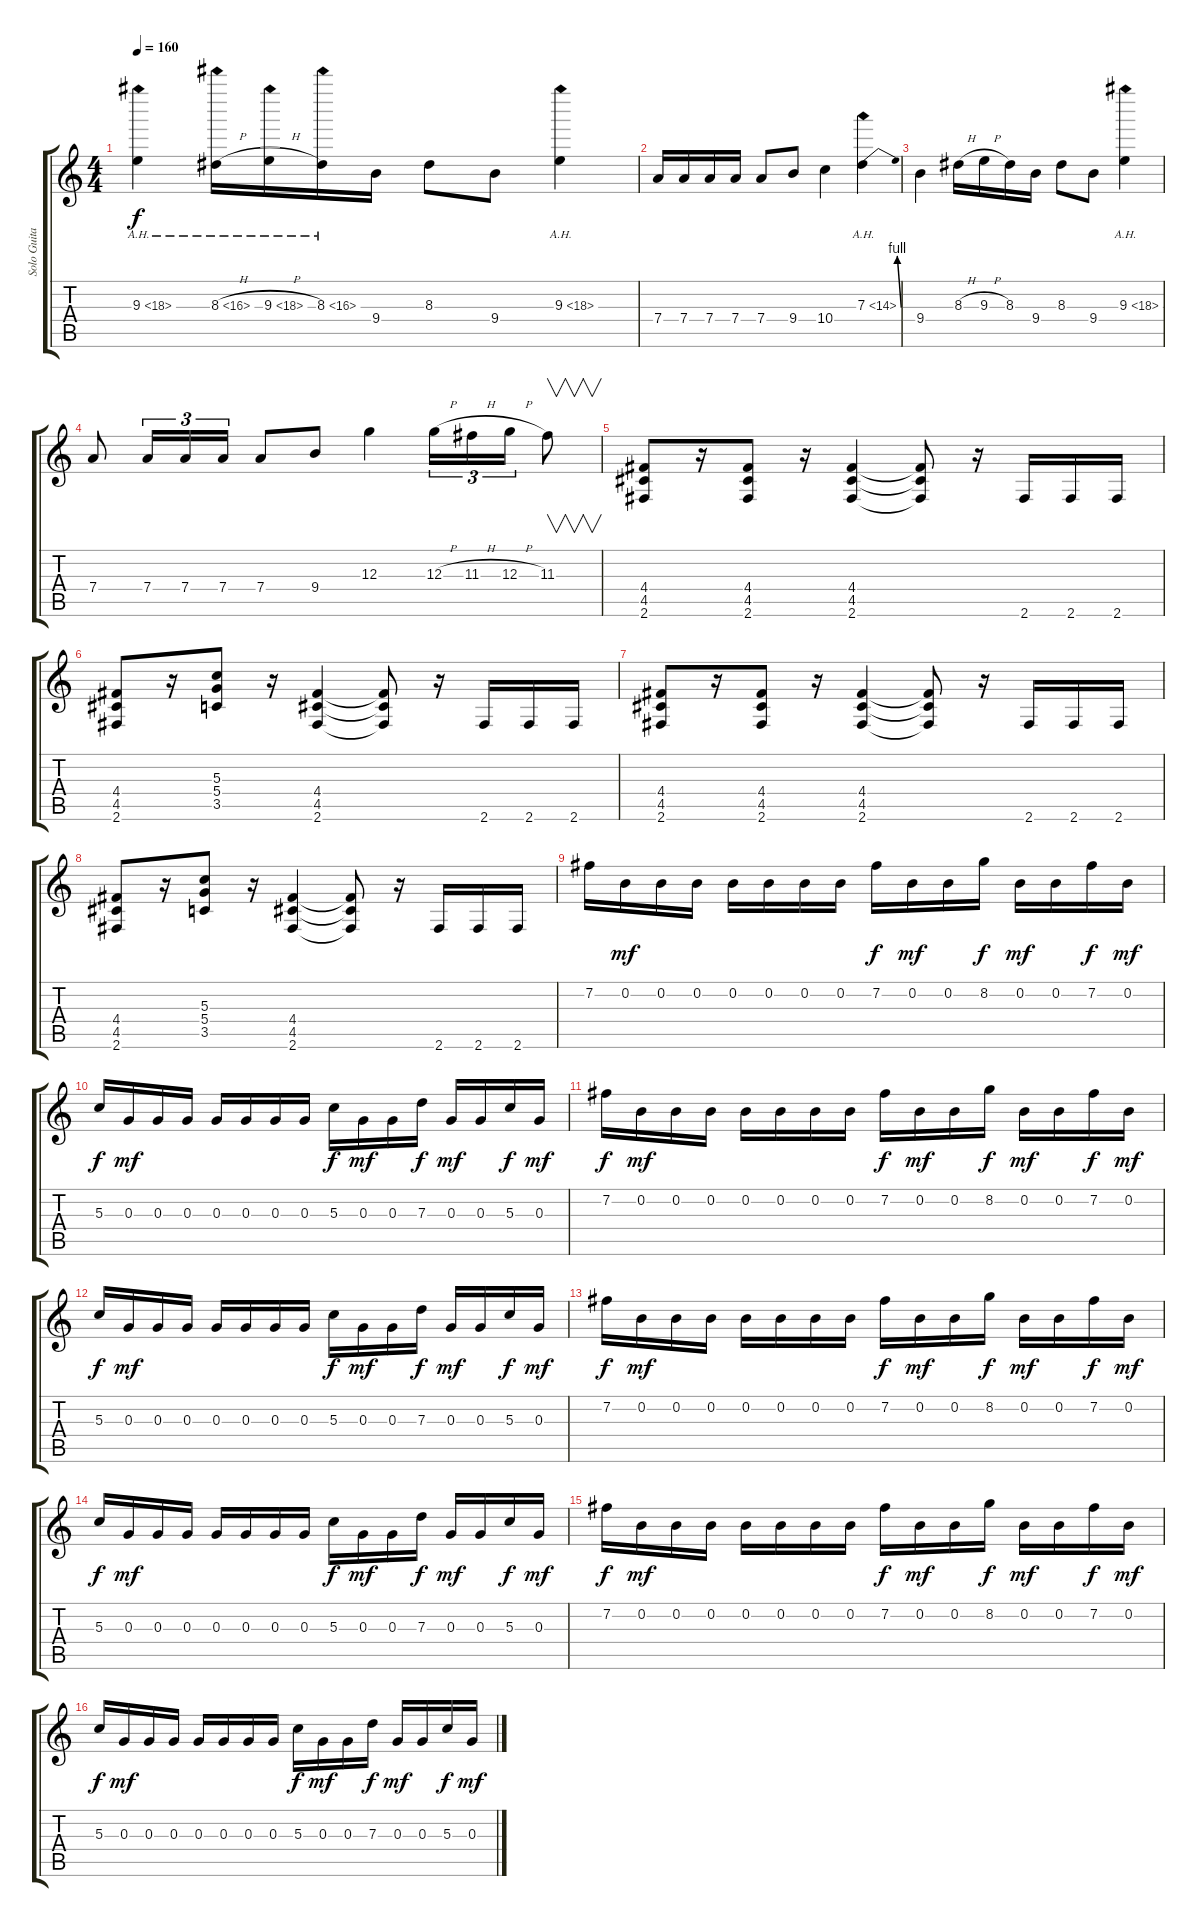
\track ("Solo Guitar" "Solo Guita") {instrument distortionguitar}
\staff {score tabs}
\tuning (E4 B3 G3 D3 A2 E2) {hide}
\ts (4 4)
\tempo 160
\clef g2
\ks c
9.3{ah 9}.4{dy f} 8.3{ah 8 h}.16 9.3{ah 9 h}.16 8.3{ah 8}.16 9.4.16 8.3.8 9.4.8 9.3{ah 9}.4 |
7.4.16 7.4.16 7.4.16 7.4.16 7.4.8 9.4.8 10.4.4 7.3{be (bend 0 0 60 4) ah 7}.4 |
9.4.4 8.3{h}.16 9.3{h}.16 8.3.16 9.4.16 8.3.8 9.4.8 9.3{ah 9}.4 |
7.4.8 7.4.16{tu (3 2)} 7.4.16{tu (3 2)} 7.4.16{tu (3 2)} 7.4.8 9.4.8 12.3.4 12.3{h}.16{tu (3 2)} 11.3{h}.16{tu (3 2)} 12.3{h}.16{tu (3 2)} 11.3.8{v} |
(4.4 4.5 2.6).8 r.16 (4.4 4.5 2.6).8 r.16 (4.4 4.5 2.6).4 (4.4{t} 4.5{t} 2.6{t}).8 r.16 2.6.16 2.6.16 2.6.16 |
(4.4 4.5 2.6).8 r.16 (5.3 5.4 3.5).8 r.16 (4.4 4.5 2.6).4 (4.4{t} 4.5{t} 2.6{t}).8 r.16 2.6.16 2.6.16 2.6.16 |
(4.4 4.5 2.6).8 r.16 (4.4 4.5 2.6).8 r.16 (4.4 4.5 2.6).4 (4.4{t} 4.5{t} 2.6{t}).8 r.16 2.6.16 2.6.16 2.6.16 |
(4.4 4.5 2.6).8 r.16 (5.3 5.4 3.5).8 r.16 (4.4 4.5 2.6).4 (4.4{t} 4.5{t} 2.6{t}).8 r.16 2.6.16 2.6.16 2.6.16 |
7.2.16{volume 16} 0.2.16{dy mf} 0.2.16 0.2.16 0.2.16 0.2.16 0.2.16 0.2.16 7.2.16{dy f} 0.2.16{dy mf} 0.2.16 8.2.16{dy f} 0.2.16{dy mf} 0.2.16 7.2.16{dy f} 0.2.16{dy mf} |
5.3.16{dy f} 0.3.16{dy mf} 0.3.16 0.3.16 0.3.16 0.3.16 0.3.16 0.3.16 5.3.16{dy f} 0.3.16{dy mf} 0.3.16 7.3.16{dy f} 0.3.16{dy mf} 0.3.16 5.3.16{dy f} 0.3.16{dy mf} |
7.2.16{dy f} 0.2.16{dy mf} 0.2.16 0.2.16 0.2.16 0.2.16 0.2.16 0.2.16 7.2.16{dy f} 0.2.16{dy mf} 0.2.16 8.2.16{dy f} 0.2.16{dy mf} 0.2.16 7.2.16{dy f} 0.2.16{dy mf} |
5.3.16{dy f} 0.3.16{dy mf} 0.3.16 0.3.16 0.3.16 0.3.16 0.3.16 0.3.16 5.3.16{dy f} 0.3.16{dy mf} 0.3.16 7.3.16{dy f} 0.3.16{dy mf} 0.3.16 5.3.16{dy f} 0.3.16{dy mf} |
7.2.16{dy f} 0.2.16{dy mf} 0.2.16 0.2.16 0.2.16 0.2.16 0.2.16 0.2.16 7.2.16{dy f} 0.2.16{dy mf} 0.2.16 8.2.16{dy f} 0.2.16{dy mf} 0.2.16 7.2.16{dy f} 0.2.16{dy mf} |
5.3.16{dy f} 0.3.16{dy mf} 0.3.16 0.3.16 0.3.16 0.3.16 0.3.16 0.3.16 5.3.16{dy f} 0.3.16{dy mf} 0.3.16 7.3.16{dy f} 0.3.16{dy mf} 0.3.16 5.3.16{dy f} 0.3.16{dy mf} |
7.2.16{dy f} 0.2.16{dy mf} 0.2.16 0.2.16 0.2.16 0.2.16 0.2.16 0.2.16 7.2.16{dy f} 0.2.16{dy mf} 0.2.16 8.2.16{dy f} 0.2.16{dy mf} 0.2.16 7.2.16{dy f} 0.2.16{dy mf} |
5.3.16{dy f} 0.3.16{dy mf} 0.3.16 0.3.16 0.3.16 0.3.16 0.3.16 0.3.16 5.3.16{dy f} 0.3.16{dy mf} 0.3.16 7.3.16{dy f} 0.3.16{dy mf} 0.3.16 5.3.16{dy f} 0.3.16{dy mf}
